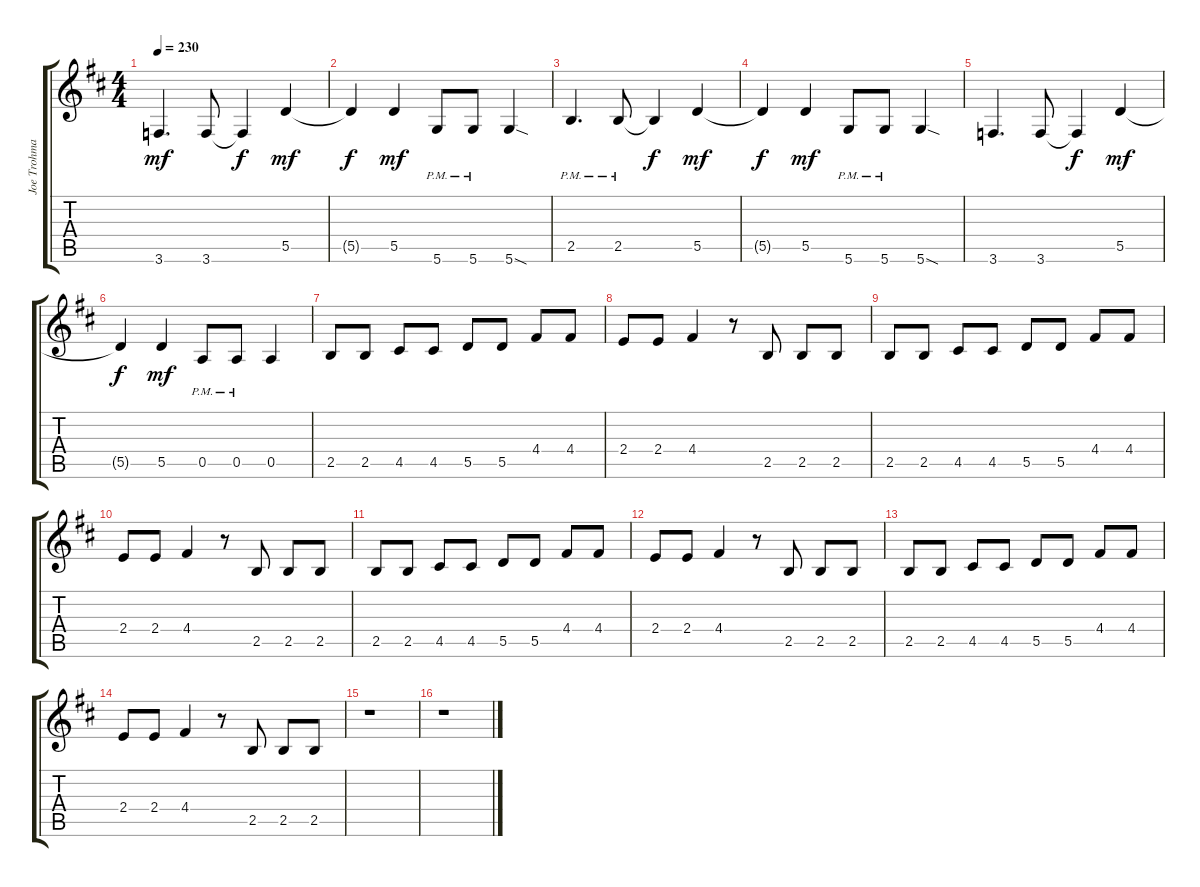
\track ("Joe Trohman" "Joe Trohma") {instrument distortionguitar}
\staff {score tabs}
\tuning (E4 B3 G3 D3 A2 D2) {hide}
\ts (4 4)
\tempo 230
\clef g2
\ks d
3.6.4{d dy mf} 3.6.8 3.6{t}.4{dy f} 5.5.4{dy mf} |
5.5{t}.4{dy f} 5.5.4{dy mf} 5.6{pm}.8 5.6{pm}.8 5.6{sod}.4 |
2.5{pm}.4{d} 2.5{pm}.8 2.5{t}.4{dy f} 5.5.4{dy mf} |
5.5{t}.4{dy f} 5.5.4{dy mf} 5.6{pm}.8 5.6{pm}.8 5.6{sod}.4 |
3.6.4{d} 3.6.8 3.6{t}.4{dy f} 5.5.4{dy mf} |
5.5{t}.4{dy f} 5.5.4{dy mf} 0.5{pm}.8 0.5{pm}.8 0.5.4 |
2.5.8 2.5.8 4.5.8 4.5.8 5.5.8 5.5.8 4.4.8 4.4.8 |
2.4.8 2.4.8 4.4.4 r.8 2.5.8 2.5.8 2.5.8 |
2.5.8 2.5.8 4.5.8 4.5.8 5.5.8 5.5.8 4.4.8 4.4.8 |
2.4.8 2.4.8 4.4.4 r.8 2.5.8 2.5.8 2.5.8 |
2.5.8 2.5.8 4.5.8 4.5.8 5.5.8 5.5.8 4.4.8 4.4.8 |
2.4.8 2.4.8 4.4.4 r.8 2.5.8 2.5.8 2.5.8 |
2.5.8 2.5.8 4.5.8 4.5.8 5.5.8 5.5.8 4.4.8 4.4.8 |
2.4.8 2.4.8 4.4.4 r.8 2.5.8 2.5.8 2.5.8 |
r.1 |
r.1
